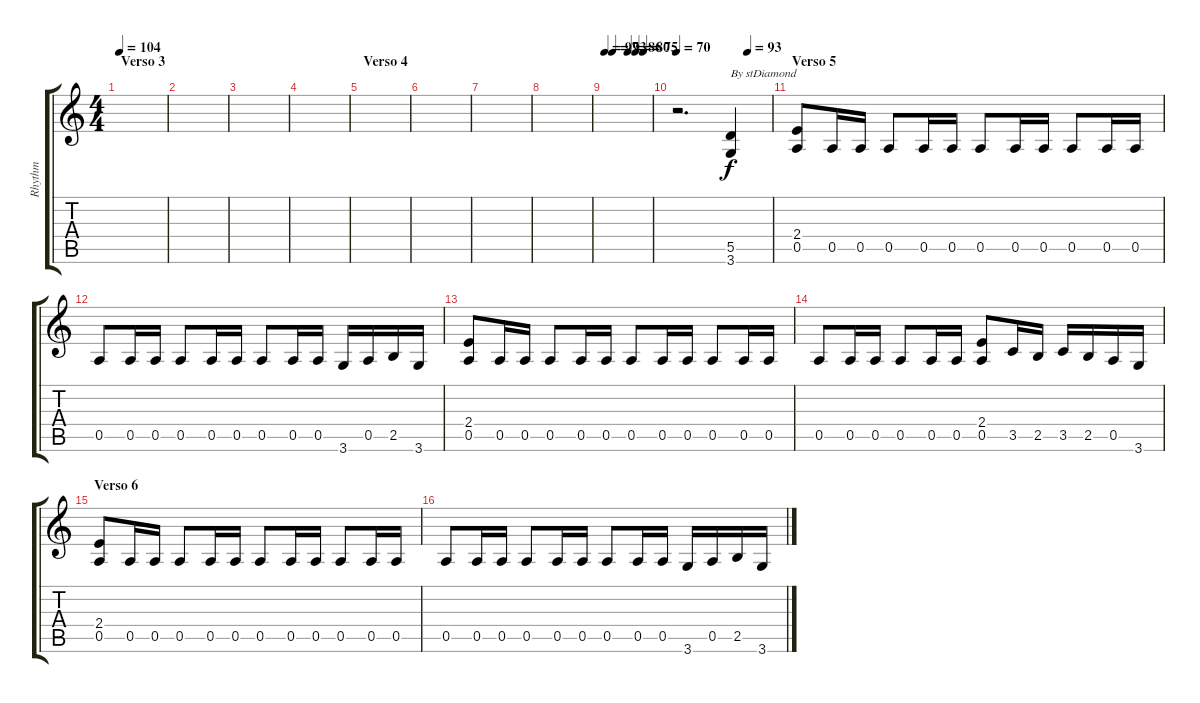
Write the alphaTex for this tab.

\track ("Rhythm" "Rhythm") {instrument distortionguitar}
\staff {score tabs}
\tuning (E4 B3 G3 D3 A2 E2) {hide}
\ts (4 4)
\section ("" "Verso 3")
\tempo 104
\clef g2
\ks c
|
|
|
|
\section ("" "Verso 4")
|
|
|
|
\tempo 97
\tempo (93 0.16666666666666666)
\tempo (86 0.5)
\tempo (80 0.6666666666666666)
\tempo (75 0.8333333333333334)
|
\tempo (93 0.75)
\tempo 70
r.2{d} (5.5 3.6).4{txt "By stDiamond"} |
\section ("" "Verso 5")
(2.4 0.5).8 0.5.16 0.5.16 0.5.8 0.5.16 0.5.16 0.5.8 0.5.16 0.5.16 0.5.8 0.5.16 0.5.16 |
0.5.8 0.5.16 0.5.16 0.5.8 0.5.16 0.5.16 0.5.8 0.5.16 0.5.16 3.6.16 0.5.16 2.5.16 3.6.16 |
(2.4 0.5).8 0.5.16 0.5.16 0.5.8 0.5.16 0.5.16 0.5.8 0.5.16 0.5.16 0.5.8 0.5.16 0.5.16 |
0.5.8 0.5.16 0.5.16 0.5.8 0.5.16 0.5.16 (2.4 0.5).8 3.5.16 2.5.16 3.5.16 2.5.16 0.5.16 3.6.16 |
\section ("" "Verso 6")
(2.4 0.5).8 0.5.16 0.5.16 0.5.8 0.5.16 0.5.16 0.5.8 0.5.16 0.5.16 0.5.8 0.5.16 0.5.16 |
0.5.8 0.5.16 0.5.16 0.5.8 0.5.16 0.5.16 0.5.8 0.5.16 0.5.16 3.6.16 0.5.16 2.5.16 3.6.16
